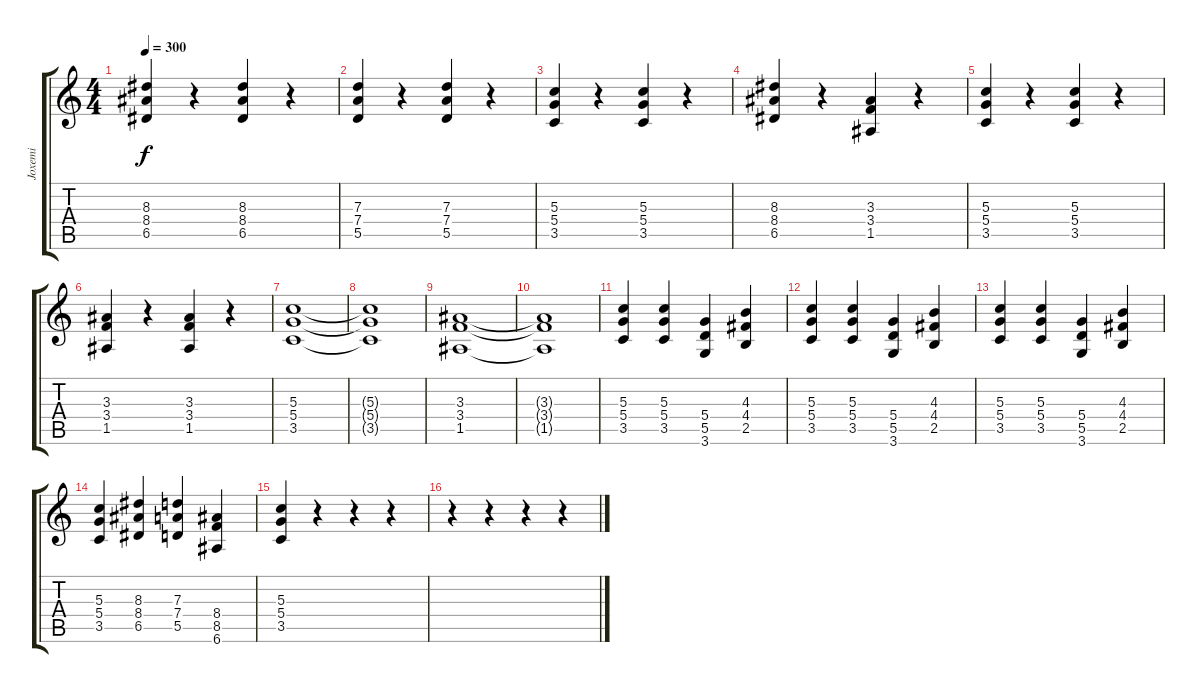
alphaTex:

\track ("Joxemi" "Joxemi") {instrument distortionguitar}
\staff {score tabs}
\tuning (E4 B3 G3 D3 A2 E2) {hide}
\ts (4 4)
\tempo 300
\clef g2
\ks c
(8.3 8.4 6.5).4{dy f} r.4 (8.3 8.4 6.5).4 r.4 |
(7.3 7.4 5.5).4 r.4 (7.3 7.4 5.5).4 r.4 |
(5.3 5.4 3.5).4 r.4 (5.3 5.4 3.5).4 r.4 |
(8.3 8.4 6.5).4 r.4 (3.3 3.4 1.5).4 r.4 |
(5.3 5.4 3.5).4 r.4 (5.3 5.4 3.5).4 r.4 |
(3.3 3.4 1.5).4 r.4 (3.3 3.4 1.5).4 r.4 |
(5.3 5.4 3.5).1 |
(5.3{t} 5.4{t} 3.5{t}).1 |
(3.3 3.4 1.5).1 |
(3.3{t} 3.4{t} 1.5{t}).1 |
(5.3 5.4 3.5).4{balance 13} (5.3 5.4 3.5).4 (5.4 5.5 3.6).4 (4.3 4.4 2.5).4 |
(5.3 5.4 3.5).4 (5.3 5.4 3.5).4 (5.4 5.5 3.6).4 (4.3 4.4 2.5).4 |
(5.3 5.4 3.5).4 (5.3 5.4 3.5).4 (5.4 5.5 3.6).4 (4.3 4.4 2.5).4 |
(5.3 5.4 3.5).4 (8.3 8.4 6.5).4 (7.3 7.4 5.5).4 (8.4 8.5 6.6).4 |
(5.3 5.4 3.5).4 r.4 r.4 r.4 |
r.4 r.4 r.4 r.4
